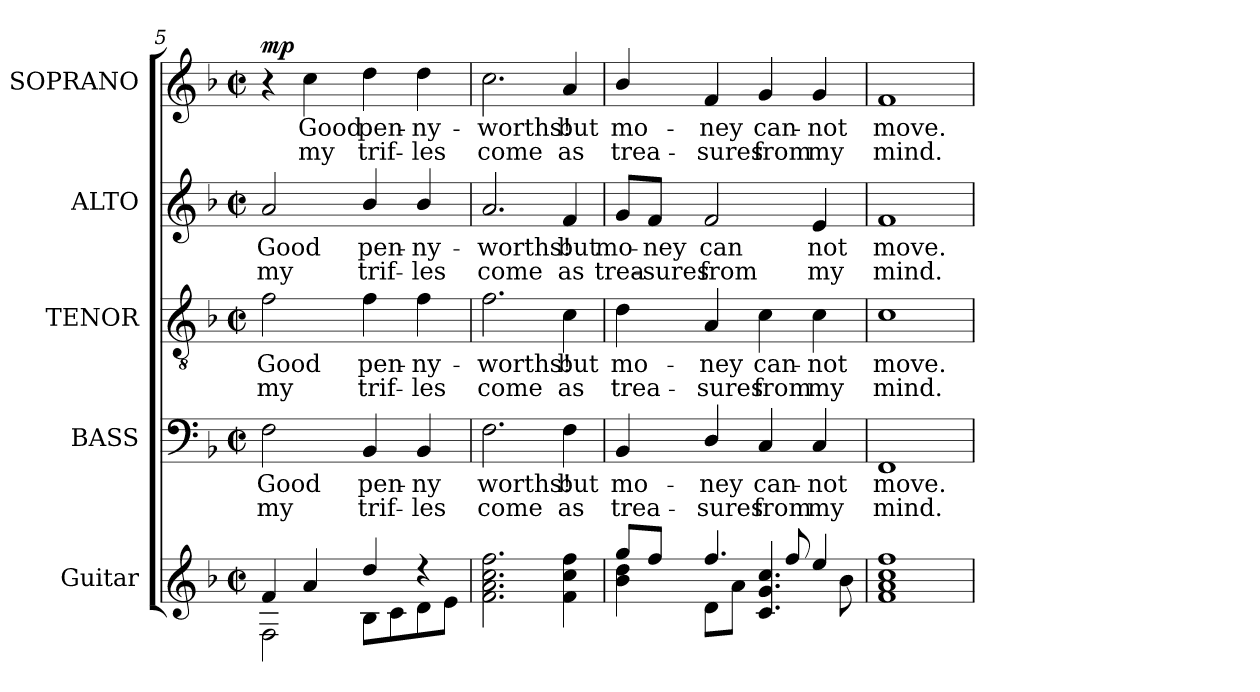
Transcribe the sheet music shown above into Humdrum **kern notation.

**kern	**kern	**text	**text	**kern	**text	**text	**kern	**text	**text	**kern	**text	**text	**dynam
*part5	*part4	*part4	*part4	*part3	*part3	*part3	*part2	*part2	*part2	*part1	*part1	*part1	*part1
*staff5	*staff4	*staff4	*staff4	*staff3	*staff3	*staff3	*staff2	*staff2	*staff2	*staff1	*staff1	*staff1	*staff1
*I"Guitar	*I"BASS	*	*	*I"TENOR	*	*	*I"ALTO	*	*	*I"SOPRANO	*	*	*
*	*I'B.	*	*	*I'T.	*	*	*I'A.	*	*	*I'S.	*	*	*
*clefG2	*clefF4	*	*	*clefGv2	*	*	*clefG2	*	*	*clefG2	*	*	*
*ITrd7c12	*	*	*	*ITrd7c12	*	*	*	*	*	*	*	*	*
*k[b-]	*k[b-]	*	*	*k[b-]	*	*	*k[b-]	*	*	*k[b-]	*	*	*
*F:	*F:	*	*	*F:	*	*	*F:	*	*	*F:	*	*	*
*M2/2	*M2/2	*	*	*M2/2	*	*	*M2/2	*	*	*M2/2	*	*	*
*met(c|)	*met(c|)	*	*	*met(c|)	*	*	*met(c|)	*	*	*met(c|)	*	*	*
=5	=5	=5	=5	=5	=5	=5	=5	=5	=5	=5	=5	=5	=5
*^	*	*	*	*	*	*	*	*	*	*	*	*	*
!	!	!	!LO:LY:b:color=#000000	!LO:LY:b:color=#000000	!	!	!	!	!	!	!	!	!	!
!	!	!	!	!	!	!LO:LY:b:color=#000000	!LO:LY:b:color=#000000	!	!	!	!	!	!	!
!	!	!	!	!	!	!	!	!	!LO:LY:b:color=#000000	!LO:LY:b:color=#000000	!	!	!	!
4Fi/	2FFi\	2Fi\	Good	my	2Fi\	Good	my	2ai/	Good	my	4r	.	.	mp
!	!	!	!	!	!	!	!	!	!	!	!	!LO:LY:b:color=#000000	!LO:LY:b:color=#000000	!
4Ai/	.	.	.	.	.	.	.	.	.	.	4cci\	Good	my	.
!	!	!	!LO:LY:b:color=#000000	!LO:LY:b:color=#000000	!	!	!	!	!	!	!	!	!	!
!	!	!	!	!	!	!LO:LY:b:color=#000000	!LO:LY:b:color=#000000	!	!	!	!	!	!	!
!	!	!	!	!	!	!	!	!	!LO:LY:b:color=#000000	!LO:LY:b:color=#000000	!	!	!	!
!	!	!	!	!	!	!	!	!	!	!	!	!LO:LY:b:color=#000000	!LO:LY:b:color=#000000	!
4di/	8BB-i\L	4BB-i/	pen-	trif-	4Fi\	pen-	trif-	4b-i/	pen-	trif-	4ddi\	pen-	trif-	.
.	8Ci\	.	.	.	.	.	.	.	.	.	.	.	.	.
!	!	!	!LO:LY:b:color=#000000	!LO:LY:b:color=#000000	!	!	!	!	!	!	!	!	!	!
!	!	!	!	!	!	!LO:LY:b:color=#000000	!LO:LY:b:color=#000000	!	!	!	!	!	!	!
!	!	!	!	!	!	!	!	!	!LO:LY:b:color=#000000	!LO:LY:b:color=#000000	!	!	!	!
!	!	!	!	!	!	!	!	!	!	!	!	!LO:LY:b:color=#000000	!LO:LY:b:color=#000000	!
4r	8Di\	4BB-i/	-ny	-les	4Fi\	-ny-	-les	4b-i/	-ny-	-les	4ddi\	-ny-	-les	.
.	8Ei\J	.	.	.	.	.	.	.	.	.	.	.	.	.
*v	*v	*	*	*	*	*	*	*	*	*	*	*	*	*
=6	=6	=6	=6	=6	=6	=6	=6	=6	=6	=6	=6	=6	=6
*^	*	*	*	*	*	*	*	*	*	*	*	*	*
!	!	!	!LO:LY:b:color=#000000	!LO:LY:b:color=#000000	!	!	!	!	!	!	!	!	!	!
*v	*v	*	*	*	*	*	*	*	*	*	*	*	*	*
*^	*	*	*	*	*	*	*	*	*	*	*	*	*
!	!	!	!	!	!	!LO:LY:b:color=#000000	!LO:LY:b:color=#000000	!	!	!	!	!	!	!
*v	*v	*	*	*	*	*	*	*	*	*	*	*	*	*
*^	*	*	*	*	*	*	*	*	*	*	*	*	*
!	!	!	!	!	!	!	!	!	!LO:LY:b:color=#000000	!LO:LY:b:color=#000000	!	!	!	!
*v	*v	*	*	*	*	*	*	*	*	*	*	*	*	*
*^	*	*	*	*	*	*	*	*	*	*	*	*	*
!	!	!	!	!	!	!	!	!	!	!	!	!LO:LY:b:color=#000000	!LO:LY:b:color=#000000	!
*v	*v	*	*	*	*	*	*	*	*	*	*	*	*	*
2.Fi\ 2.Ai 2.ci 2.fi	2.Fi\	worths!	come	2.Fi\	-worths!	come	2.ai/	-worths!	come	2.cci\	-worths!	come	.
!	!	!LO:LY:b:color=#000000	!LO:LY:b:color=#000000	!	!	!	!	!	!	!	!	!	!
!	!	!	!	!	!LO:LY:b:color=#000000	!LO:LY:b:color=#000000	!	!	!	!	!	!	!
!	!	!	!	!	!	!	!	!LO:LY:b:color=#000000	!LO:LY:b:color=#000000	!	!	!	!
!	!	!	!	!	!	!	!	!	!	!	!LO:LY:b:color=#000000	!LO:LY:b:color=#000000	!
4Fi\ 4ci 4fi	4Fi\	but	as	4Ci\	but	as	4fi/	but	as	4ai/	but	as	.
!!LO:LB:g=z
=7	=7	=7	=7	=7	=7	=7	=7	=7	=7	=7	=7	=7	=7
*^	*	*	*	*	*	*	*	*	*	*	*	*	*
!	!	!	!LO:LY:b:color=#000000	!LO:LY:b:color=#000000	!	!	!	!	!	!	!	!	!	!
!	!	!	!	!	!	!LO:LY:b:color=#000000	!LO:LY:b:color=#000000	!	!	!	!	!	!	!
!	!	!	!	!	!	!	!	!	!LO:LY:b:color=#000000	!LO:LY:b:color=#000000	!	!	!	!
!	!	!	!	!	!	!	!	!	!	!	!	!LO:LY:b:color=#000000	!LO:LY:b:color=#000000	!
8gi/L	4B-i\ 4di	4BB-i/	mo-	trea-	4Di\	mo-	trea-	8gi/L	mo-	trea-	4b-i/	mo-	trea-	.
!	!	!	!	!	!	!	!	!	!LO:LY:b:color=#000000	!LO:LY:b:color=#000000	!	!	!	!
8fi/J	.	.	.	.	.	.	.	8fi/J	-ney	-sures	.	.	.	.
!	!	!	!LO:LY:b:color=#000000	!LO:LY:b:color=#000000	!	!	!	!	!	!	!	!	!	!
!	!	!	!	!	!	!LO:LY:b:color=#000000	!LO:LY:b:color=#000000	!	!	!	!	!	!	!
!	!	!	!	!	!	!	!	!	!LO:LY:b:color=#000000	!LO:LY:b:color=#000000	!	!	!	!
!	!	!	!	!	!	!	!	!	!	!	!	!LO:LY:b:color=#000000	!LO:LY:b:color=#000000	!
4.fi/	8Di\L	4Di/	-ney	-sures	4AAi/	-ney	-sures	2fi/	can	from	4fi/	-ney	-sures	.
.	8Ai\J	.	.	.	.	.	.	.	.	.	.	.	.	.
!	!	!	!LO:LY:b:color=#000000	!LO:LY:b:color=#000000	!	!	!	!	!	!	!	!	!	!
!	!	!	!	!	!	!LO:LY:b:color=#000000	!LO:LY:b:color=#000000	!	!	!	!	!	!	!
!	!	!	!	!	!	!	!	!	!	!	!	!LO:LY:b:color=#000000	!LO:LY:b:color=#000000	!
.	4.Ci/ 4.Gi 4.ci	4Ci/	can-	from	4Ci\	can-	from	.	.	.	4gi/	can-	from	.
8fi/	.	.	.	.	.	.	.	.	.	.	.	.	.	.
!	!	!	!LO:LY:b:color=#000000	!LO:LY:b:color=#000000	!	!	!	!	!	!	!	!	!	!
!	!	!	!	!	!	!LO:LY:b:color=#000000	!LO:LY:b:color=#000000	!	!	!	!	!	!	!
!	!	!	!	!	!	!	!	!	!LO:LY:b:color=#000000	!LO:LY:b:color=#000000	!	!	!	!
!	!	!	!	!	!	!	!	!	!	!	!	!LO:LY:b:color=#000000	!LO:LY:b:color=#000000	!
4ei/	.	4Ci/	-not	my	4Ci\	-not	my	4ei/	not	my	4gi/	-not	my	.
.	8B-i\	.	.	.	.	.	.	.	.	.	.	.	.	.
*v	*v	*	*	*	*	*	*	*	*	*	*	*	*	*
=8	=8	=8	=8	=8	=8	=8	=8	=8	=8	=8	=8	=8	=8
*^	*	*	*	*	*	*	*	*	*	*	*	*	*
!	!	!	!LO:LY:b:color=#000000	!LO:LY:b:color=#000000	!	!	!	!	!	!	!	!	!	!
*v	*v	*	*	*	*	*	*	*	*	*	*	*	*	*
*^	*	*	*	*	*	*	*	*	*	*	*	*	*
!	!	!	!	!	!	!LO:LY:b:color=#000000	!LO:LY:b:color=#000000	!	!	!	!	!	!	!
*v	*v	*	*	*	*	*	*	*	*	*	*	*	*	*
*^	*	*	*	*	*	*	*	*	*	*	*	*	*
!	!	!	!	!	!	!	!	!	!LO:LY:b:color=#000000	!LO:LY:b:color=#000000	!	!	!	!
*v	*v	*	*	*	*	*	*	*	*	*	*	*	*	*
*^	*	*	*	*	*	*	*	*	*	*	*	*	*
!	!	!	!	!	!	!	!	!	!	!	!	!LO:LY:b:color=#000000	!LO:LY:b:color=#000000	!
*v	*v	*	*	*	*	*	*	*	*	*	*	*	*	*
1Fi 1Ai 1ci 1fi	1FFi	move.	mind.	1Ci	move.	mind.	1fi	move.	mind.	1fi	move.	mind.	.
=	=	=	=	=	=	=	=	=	=	=	=	=	=
*-	*-	*-	*-	*-	*-	*-	*-	*-	*-	*-	*-	*-	*-
